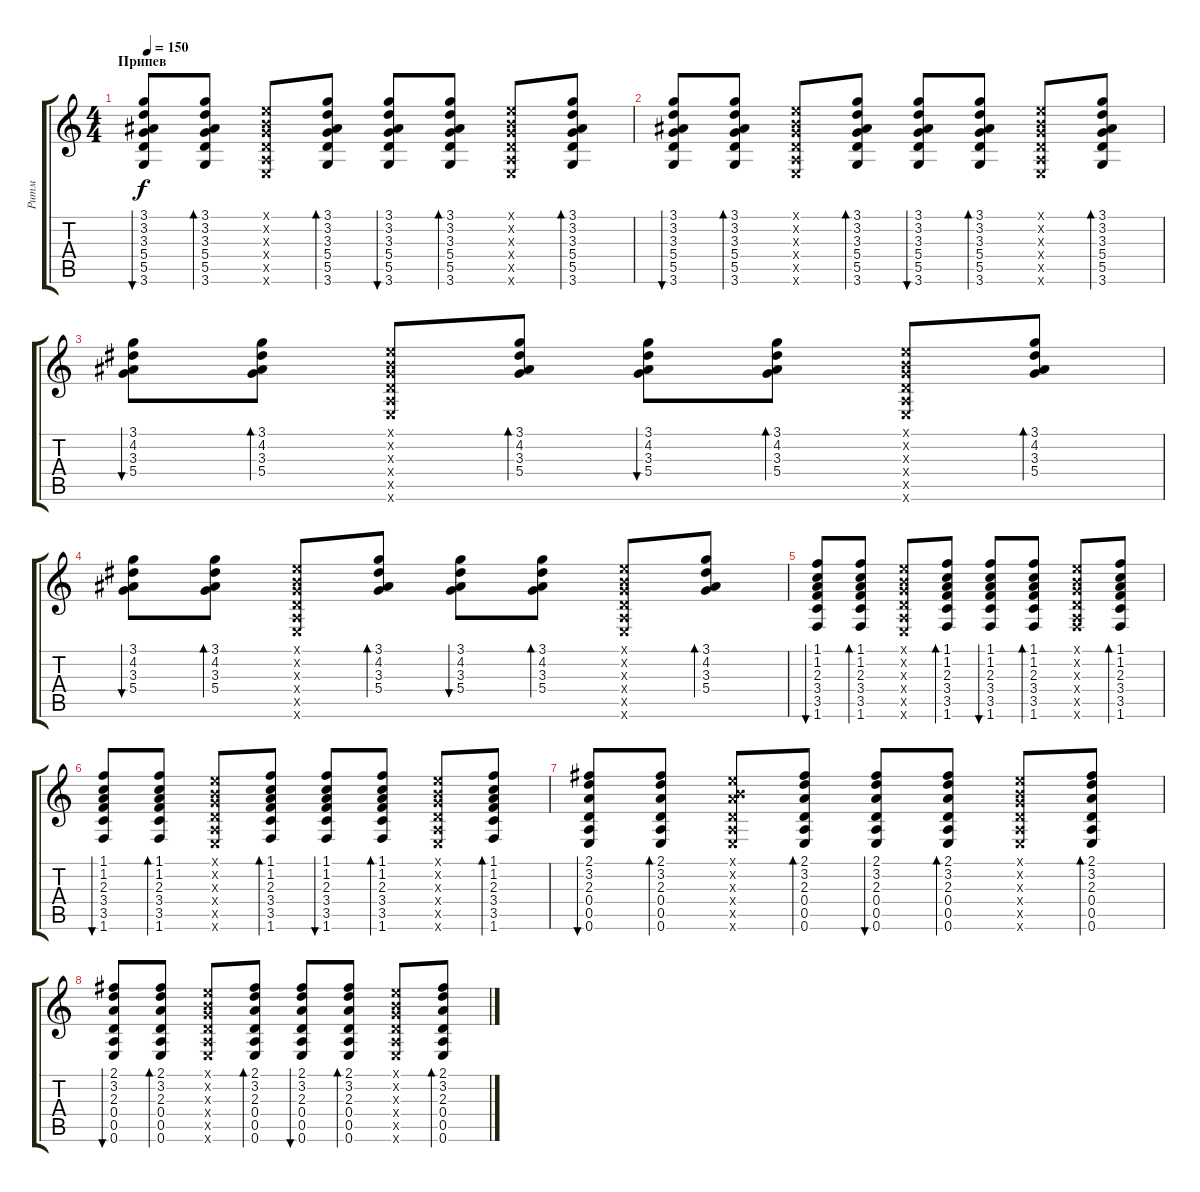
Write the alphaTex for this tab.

\track ("Ритм" "Ритм") {instrument acousticguitarsteel}
\staff {score tabs}
\tuning (E4 B3 G3 D3 A2 E2) {hide}
\ts (4 4)
\section ("" "Припев")
\tempo 150
\clef g2
\ks c
(3.1 3.2 3.3 5.4 5.5 3.6).8{bu 60 dy f} (3.1 3.2 3.3 5.4 5.5 3.6).8{bd 60} (0.1{x} 0.2{x} 0.3{x} 0.4{x} 0.5{x} 0.6{x}).8 (3.1 3.2 3.3 5.4 5.5 3.6).8{bd 60} (3.1 3.2 3.3 5.4 5.5 3.6).8{bu 60} (3.1 3.2 3.3 5.4 5.5 3.6).8{bd 60} (0.1{x} 0.2{x} 0.3{x} 0.4{x} 0.5{x} 0.6{x}).8 (3.1 3.2 3.3 5.4 5.5 3.6).8{bd 60} |
(3.1 3.2 3.3 5.4 5.5 3.6).8{bu 60} (3.1 3.2 3.3 5.4 5.5 3.6).8{bd 60} (0.1{x} 0.2{x} 0.3{x} 0.4{x} 0.5{x} 0.6{x}).8 (3.1 3.2 3.3 5.4 5.5 3.6).8{bd 60} (3.1 3.2 3.3 5.4 5.5 3.6).8{bu 60} (3.1 3.2 3.3 5.4 5.5 3.6).8{bd 60} (0.1{x} 0.2{x} 0.3{x} 0.4{x} 0.5{x} 0.6{x}).8 (3.1 3.2 3.3 5.4 5.5 3.6).8{bd 60} |
(3.1 4.2 3.3 5.4).8{bu 60} (3.1 4.2 3.3 5.4).8{bd 60} (0.1{x} 0.2{x} 0.3{x} 0.4{x} 0.5{x} 0.6{x}).8 (3.1 4.2 3.3 5.4).8{bd 60} (3.1 4.2 3.3 5.4).8{bu 60} (3.1 4.2 3.3 5.4).8{bd 60} (0.1{x} 0.2{x} 0.3{x} 0.4{x} 0.5{x} 0.6{x}).8 (3.1 4.2 3.3 5.4).8{bd 60} |
(3.1 4.2 3.3 5.4).8{bu 60} (3.1 4.2 3.3 5.4).8{bd 60} (0.1{x} 0.2{x} 0.3{x} 0.4{x} 0.5{x} 0.6{x}).8 (3.1 4.2 3.3 5.4).8{bd 60} (3.1 4.2 3.3 5.4).8{bu 60} (3.1 4.2 3.3 5.4).8{bd 60} (0.1{x} 0.2{x} 0.3{x} 0.4{x} 0.5{x} 0.6{x}).8 (3.1 4.2 3.3 5.4).8{bd 60} |
(1.1 1.2 2.3 3.4 3.5 1.6).8{bu 60} (1.1 1.2 2.3 3.4 3.5 1.6).8{bd 60} (0.1{x} 0.2{x} 0.3{x} 0.4{x} 0.5{x} 0.6{x}).8 (1.1 1.2 2.3 3.4 3.5 1.6).8{bd 60} (1.1 1.2 2.3 3.4 3.5 1.6).8{bu 60} (1.1 1.2 2.3 3.4 3.5 1.6).8{bd 60} (0.1{x} 0.2{x} 0.3{x} 0.4{x} 0.5{x} 1.6{x}).8 (1.1 1.2 2.3 3.4 3.5 1.6).8{bd 60} |
(1.1 1.2 2.3 3.4 3.5 1.6).8{bu 60} (1.1 1.2 2.3 3.4 3.5 1.6).8{bd 60} (0.1{x} 0.2{x} 0.3{x} 0.4{x} 0.5{x} 0.6{x}).8 (1.1 1.2 2.3 3.4 3.5 1.6).8{bd 60} (1.1 1.2 2.3 3.4 3.5 1.6).8{bu 60} (1.1 1.2 2.3 3.4 3.5 1.6).8{bd 60} (0.1{x} 0.2{x} 0.3{x} 0.4{x} 0.5{x} 0.6{x}).8 (1.1 1.2 2.3 3.4 3.5 1.6).8{bd 60} |
(2.1 3.2 2.3 0.4 0.5 0.6).8{bu 60} (2.1 3.2 2.3 0.4 0.5 0.6).8{bd 60} (0.1{x} 0.2{x} 2.3{x} 0.4{x} 0.5{x} 0.6{x}).8 (2.1 3.2 2.3 0.4 0.5 0.6).8{bd 60} (2.1 3.2 2.3 0.4 0.5 0.6).8{bu 60} (2.1 3.2 2.3 0.4 0.5 0.6).8{bd 60} (0.1{x} 0.2{x} 0.3{x} 0.4{x} 0.5{x} 0.6{x}).8 (2.1 3.2 2.3 0.4 0.5 0.6).8{bd 60} |
(2.1 3.2 2.3 0.4 0.5 0.6).8{bu 60} (2.1 3.2 2.3 0.4 0.5 0.6).8{bd 60} (0.1{x} 0.2{x} 0.3{x} 0.4{x} 0.5{x} 0.6{x}).8 (2.1 3.2 2.3 0.4 0.5 0.6).8{bd 60} (2.1 3.2 2.3 0.4 0.5 0.6).8{bu 60} (2.1 3.2 2.3 0.4 0.5 0.6).8{bd 60} (0.1{x} 0.2{x} 0.3{x} 0.4{x} 0.5{x} 0.6{x}).8 (2.1 3.2 2.3 0.4 0.5 0.6).8{bd 60}
